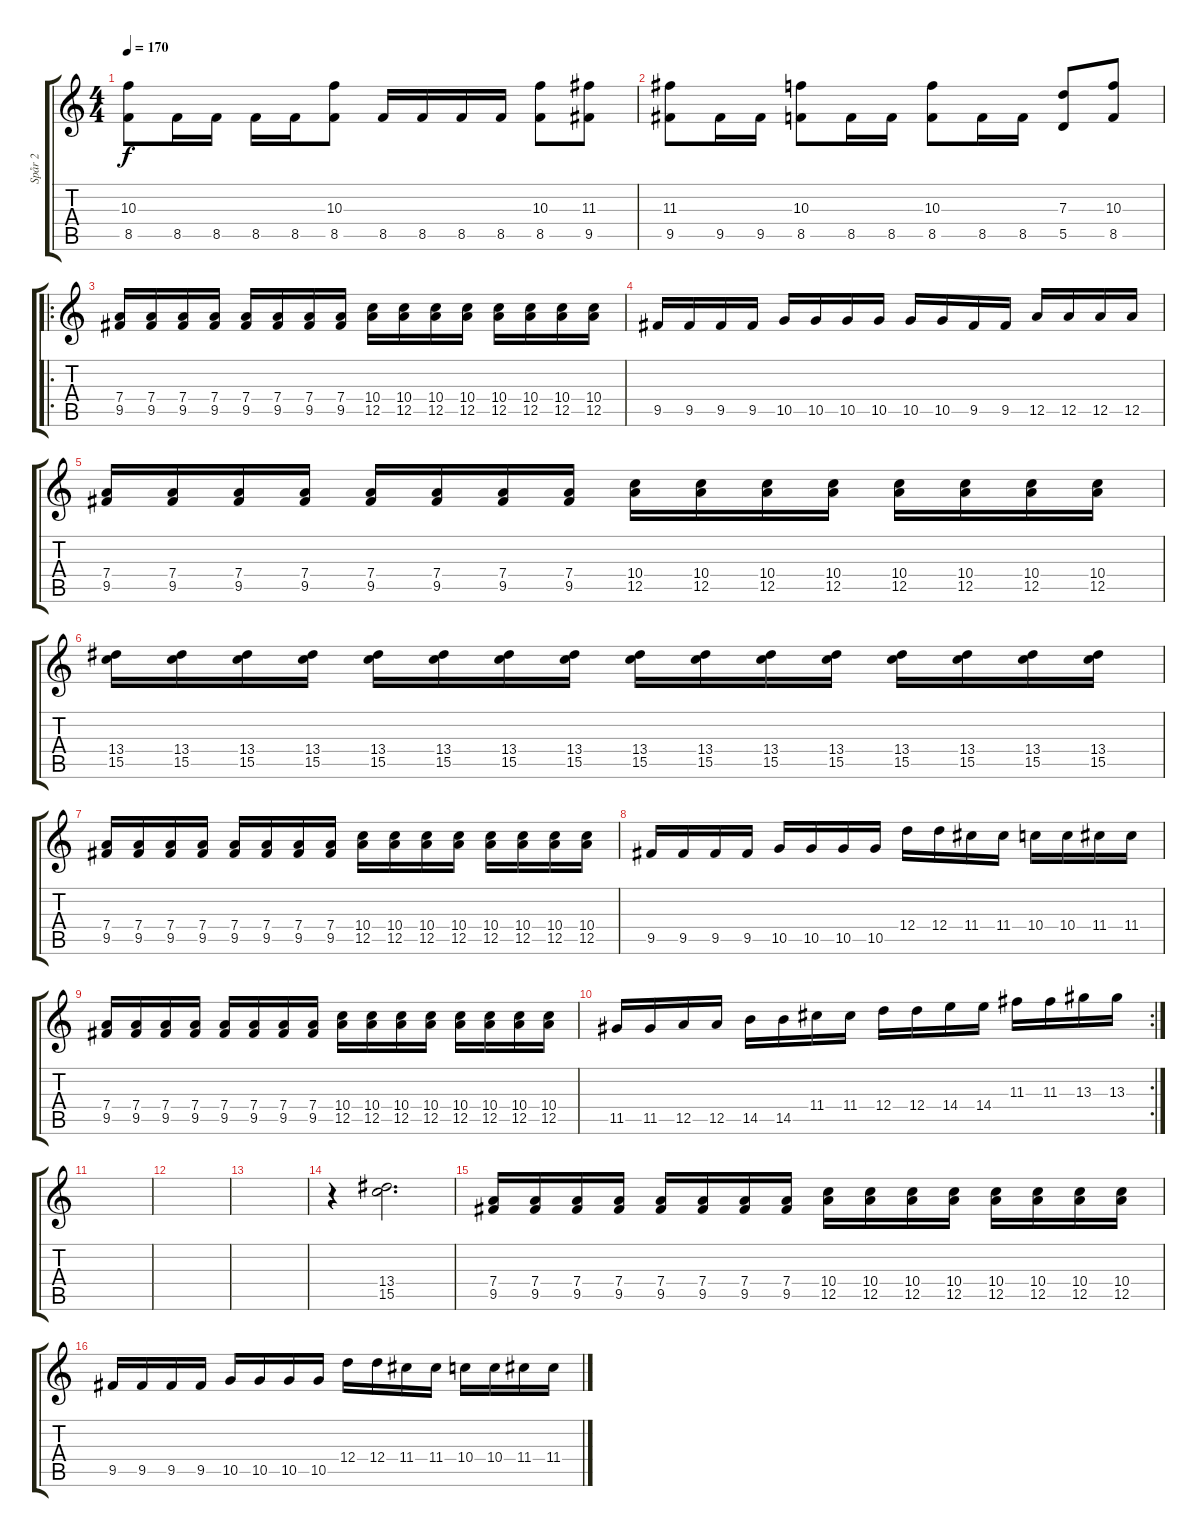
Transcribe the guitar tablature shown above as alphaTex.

\track ("Spår 2" "Spår 2") {instrument distortionguitar}
\staff {score tabs}
\tuning (E4 B3 G3 D3 A2 E2) {hide}
\ts (4 4)
\tempo 170
\clef g2
\ks c
(10.3 8.5).8{dy f} 8.5.16 8.5.16 8.5.16 8.5.16 (10.3 8.5).8 8.5.16 8.5.16 8.5.16 8.5.16 (10.3 8.5).8 (11.3 9.5).8 |
(11.3 9.5).8 9.5.16 9.5.16 (10.3 8.5).8 8.5.16 8.5.16 (10.3 8.5).8 8.5.16 8.5.16 (7.3 5.5).8 (10.3 8.5).8 |
\ro
(7.4 9.5).16 (7.4 9.5).16 (7.4 9.5).16 (7.4 9.5).16 (7.4 9.5).16 (7.4 9.5).16 (7.4 9.5).16 (7.4 9.5).16 (10.4 12.5).16 (10.4 12.5).16 (10.4 12.5).16 (10.4 12.5).16 (10.4 12.5).16 (10.4 12.5).16 (10.4 12.5).16 (10.4 12.5).16 |
9.5.16 9.5.16 9.5.16 9.5.16 10.5.16 10.5.16 10.5.16 10.5.16 10.5.16 10.5.16 9.5.16 9.5.16 12.5.16 12.5.16 12.5.16 12.5.16 |
(7.4 9.5).16 (7.4 9.5).16 (7.4 9.5).16 (7.4 9.5).16 (7.4 9.5).16 (7.4 9.5).16 (7.4 9.5).16 (7.4 9.5).16 (10.4 12.5).16 (10.4 12.5).16 (10.4 12.5).16 (10.4 12.5).16 (10.4 12.5).16 (10.4 12.5).16 (10.4 12.5).16 (10.4 12.5).16 |
(13.4 15.5).16 (13.4 15.5).16 (13.4 15.5).16 (13.4 15.5).16 (13.4 15.5).16 (13.4 15.5).16 (13.4 15.5).16 (13.4 15.5).16 (13.4 15.5).16 (13.4 15.5).16 (13.4 15.5).16 (13.4 15.5).16 (13.4 15.5).16 (13.4 15.5).16 (13.4 15.5).16 (13.4 15.5).16 |
(7.4 9.5).16 (7.4 9.5).16 (7.4 9.5).16 (7.4 9.5).16 (7.4 9.5).16 (7.4 9.5).16 (7.4 9.5).16 (7.4 9.5).16 (10.4 12.5).16 (10.4 12.5).16 (10.4 12.5).16 (10.4 12.5).16 (10.4 12.5).16 (10.4 12.5).16 (10.4 12.5).16 (10.4 12.5).16 |
9.5.16 9.5.16 9.5.16 9.5.16 10.5.16 10.5.16 10.5.16 10.5.16 12.4.16 12.4.16 11.4.16 11.4.16 10.4.16 10.4.16 11.4.16 11.4.16 |
(7.4 9.5).16 (7.4 9.5).16 (7.4 9.5).16 (7.4 9.5).16 (7.4 9.5).16 (7.4 9.5).16 (7.4 9.5).16 (7.4 9.5).16 (10.4 12.5).16 (10.4 12.5).16 (10.4 12.5).16 (10.4 12.5).16 (10.4 12.5).16 (10.4 12.5).16 (10.4 12.5).16 (10.4 12.5).16 |
\rc 2
11.5.16 11.5.16 12.5.16 12.5.16 14.5.16 14.5.16 11.4.16 11.4.16 12.4.16 12.4.16 14.4.16 14.4.16 11.3.16 11.3.16 13.3.16 13.3.16 |
|
|
|
r.4 (13.4 15.5).2{d} |
(7.4 9.5).16 (7.4 9.5).16 (7.4 9.5).16 (7.4 9.5).16 (7.4 9.5).16 (7.4 9.5).16 (7.4 9.5).16 (7.4 9.5).16 (10.4 12.5).16 (10.4 12.5).16 (10.4 12.5).16 (10.4 12.5).16 (10.4 12.5).16 (10.4 12.5).16 (10.4 12.5).16 (10.4 12.5).16 |
9.5.16 9.5.16 9.5.16 9.5.16 10.5.16 10.5.16 10.5.16 10.5.16 12.4.16 12.4.16 11.4.16 11.4.16 10.4.16 10.4.16 11.4.16 11.4.16
